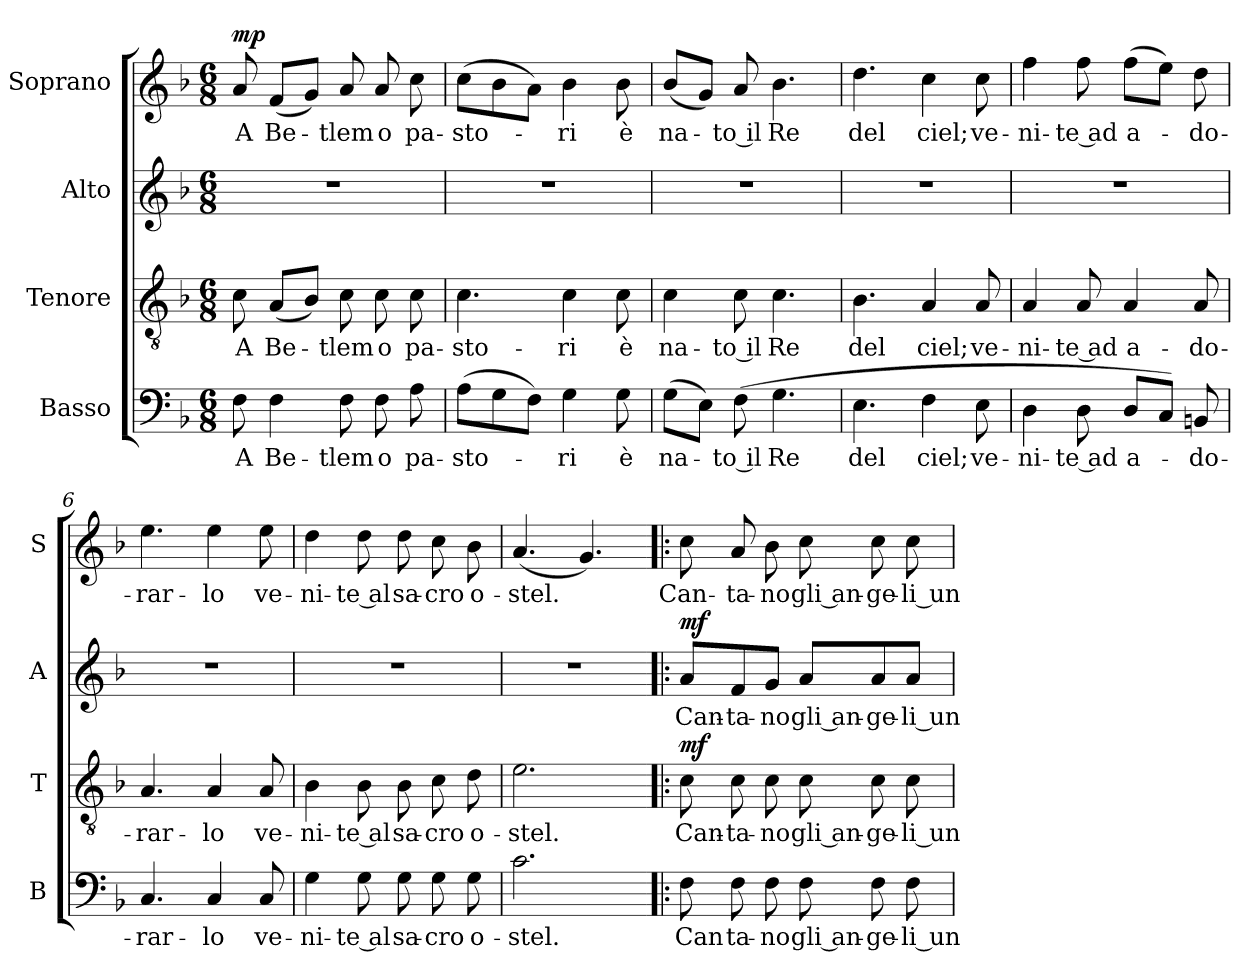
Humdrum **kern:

**kern	**text	**dynam	**kern	**text	**dynam	**kern	**text	**dynam	**kern	**text	**dynam
*part4	*part4	*part4	*part3	*part3	*part3	*part2	*part2	*part2	*part1	*part1	*part1
*staff4	*staff4	*staff4	*staff3	*staff3	*staff3	*staff2	*staff2	*staff2	*staff1	*staff1	*staff1
*I"Basso	*	*	*I"Tenore	*	*	*I"Alto	*	*	*I"Soprano	*	*
*I'B	*	*	*I'T	*	*	*I'A	*	*	*I'S	*	*
!!LO:PB:g=z
*stria5	*	*	*stria5	*	*	*stria5	*	*	*stria5	*	*
*clefF4	*	*	*clefGv2	*	*	*clefG2	*	*	*clefG2	*	*
*k[b-]	*	*	*k[b-]	*	*	*k[b-]	*	*	*k[b-]	*	*
*F:	*	*	*F:	*	*	*F:	*	*	*F:	*	*
*M6/8	*	*	*M6/8	*	*	*M6/8	*	*	*M6/8	*	*
=1	=1	=1	=1	=1	=1	=1	=1	=1	=1	=1	=1
!	!LO:LY:b:cj	!LO:DY:b	!	!LO:LY:b:cj	!	!LO:N:vis=1	!	!	!	!LO:LY:b:cj	!
!	!	!LO:DY:n=1:a	!	!	!	!	!	!	!	!	!LO:DY:b
8F\	A	mp mp	8c\	A	.	2.r	.	.	8a/	A	mp
!	!LO:LY:b:cj	!	!	!LO:LY:b:cj	!	!	!	!	!	!LO:LY:b:cj	!
4F\	Be-	.	(<8A/L	Be-	.	.	.	.	(<8f/L	Be-	.
.	.	.	8B-/J)	.	.	.	.	.	8g/J)	.	.
!	!LO:LY:b:cj	!	!	!LO:LY:b:cj	!	!	!	!	!	!LO:LY:b:cj	!
8F\	-tlem	.	8c\	-tlem	.	.	.	.	8a/	-tlem	.
!	!LO:LY:b:cj	!	!	!LO:LY:b:cj	!	!	!	!	!	!LO:LY:b:cj	!
8F\	o	.	8c\	o	.	.	.	.	8a/	o	.
!	!LO:LY:b:cj	!	!	!LO:LY:b:cj	!	!	!	!	!	!LO:LY:b:cj	!
8A\	pa-	.	8c\	pa-	.	.	.	.	8cc\	pa-	.
=2	=2	=2	=2	=2	=2	=2	=2	=2	=2	=2	=2
!	!LO:LY:b:cj	!	!	!LO:LY:b:cj	!	!LO:N:vis=1	!	!	!	!LO:LY:b:cj	!
(>8A\L	-sto-	.	4.c\	-sto-	.	2.r	.	.	(>8cc\L	-sto-	.
8G\	.	.	.	.	.	.	.	.	8b-\	.	.
8F\J)	.	.	.	.	.	.	.	.	8a\J)	.	.
!	!LO:LY:b:cj	!	!	!LO:LY:b:cj	!	!	!	!	!	!LO:LY:b:cj	!
4G\	-ri	.	4c\	-ri	.	.	.	.	4b-\	-ri	.
!	!LO:LY:b:cj	!	!	!LO:LY:b:cj	!	!	!	!	!	!LO:LY:b:cj	!
8G\	è	.	8c\	è	.	.	.	.	8b-\	è	.
=3	=3	=3	=3	=3	=3	=3	=3	=3	=3	=3	=3
!	!LO:LY:b:cj	!	!	!LO:LY:b:cj	!	!LO:N:vis=1	!	!	!	!LO:LY:b:cj	!
(>8G\L	na-	.	4c\	na-	.	2.r	.	.	(<8b-/L	na-	.
8E\J)	.	.	.	.	.	.	.	.	8g/J)	.	.
!	!LO:LY:b:rj	!	!	!LO:LY:b:rj	!	!	!	!	!	!LO:LY:b:rj	!
(<8F\	-to il	.	8c\	-to il	.	.	.	.	8a/	-to il	.
!	!LO:LY:b:cj	!	!	!LO:LY:b:cj	!	!	!	!	!	!LO:LY:b:cj	!
4.G\	Re	.	4.c\	Re	.	.	.	.	4.b-\	Re	.
!!LO:LB:g=z
=4	=4	=4	=4	=4	=4	=4	=4	=4	=4	=4	=4
!	!LO:LY:b:cj	!	!	!LO:LY:b:cj	!	!LO:N:vis=1	!	!	!	!LO:LY:b:cj	!
4.E\	del	.	4.B-\	del	.	2.r	.	.	4.dd\	del	.
!	!LO:LY:b:cj	!	!	!LO:LY:b:cj	!	!	!	!	!	!LO:LY:b:cj	!
4F\	ciel;	.	4A/	ciel;	.	.	.	.	4cc\	ciel;	.
!	!LO:LY:b:cj	!	!	!LO:LY:b:cj	!	!	!	!	!	!LO:LY:b:cj	!
8E\	ve-	.	8A/	ve-	.	.	.	.	8cc\	ve-	.
=5	=5	=5	=5	=5	=5	=5	=5	=5	=5	=5	=5
!	!LO:LY:b:cj	!	!	!LO:LY:b:cj	!	!LO:N:vis=1	!	!	!	!LO:LY:b:cj	!
4D\	-ni-	.	4A/	-ni-	.	2.r	.	.	4ff\	-ni-	.
!	!LO:LY:b:rj	!	!	!LO:LY:b:rj	!	!	!	!	!	!LO:LY:b:rj	!
8D\	-te ad	.	8A/	-te ad	.	.	.	.	8ff\	-te ad	.
!	!LO:LY:b:cj	!	!	!LO:LY:b:cj	!	!	!	!	!	!LO:LY:b:cj	!
8D/L	a-	.	4A/	a-	.	.	.	.	(>8ff\L	a-	.
8C/J)	.	.	.	.	.	.	.	.	8ee\J)	.	.
!	!LO:LY:b:cj	!	!	!LO:LY:b:cj	!	!	!	!	!	!LO:LY:b:cj	!
8BBn/	-do-	.	8A/	-do-	.	.	.	.	8dd\	-do-	.
=6	=6	=6	=6	=6	=6	=6	=6	=6	=6	=6	=6
!	!LO:LY:b:cj	!	!	!LO:LY:b:cj	!	!LO:N:vis=1	!	!	!	!LO:LY:b:cj	!
4.C/	-rar-	.	4.A/	-rar-	.	2.r	.	.	4.ee\	-rar-	.
!	!LO:LY:b:cj	!	!	!LO:LY:b:cj	!	!	!	!	!	!LO:LY:b:cj	!
4C/	-lo	.	4A/	-lo	.	.	.	.	(4ee\	-lo	.
!	!LO:LY:b:cj	!	!	!LO:LY:b:cj	!	!	!	!	!	!LO:LY:b:cj	!
8C/	ve-	.	8A/	ve-	.	.	.	.	8ee\	ve-	.
!!LO:LB:g=z
=7	=7	=7	=7	=7	=7	=7	=7	=7	=7	=7	=7
!	!LO:LY:b:cj	!	!	!LO:LY:b:cj	!	!LO:N:vis=1	!	!	!	!LO:LY:b:cj	!
4G\	-ni-	.	4B-\	-ni-	.	2.r	.	.	4dd\	-ni-	.
!	!LO:LY:b:rj	!	!	!LO:LY:b:rj	!	!	!	!	!	!LO:LY:b:rj	!
8G\	-te al	.	8B-\	-te al	.	.	.	.	8dd\	-te al	.
!	!LO:LY:b:cj	!	!	!LO:LY:b:cj	!	!	!	!	!	!LO:LY:b:cj	!
8G\	sa-	.	8B-\	sa-	.	.	.	.	8dd\	sa-	.
!	!LO:LY:b:cj	!	!	!LO:LY:b:cj	!	!	!	!	!	!LO:LY:b:cj	!
8G\	-cro	.	8c\	-cro	.	.	.	.	8cc\	-cro	.
!	!LO:LY:b:cj	!	!	!LO:LY:b:cj	!	!	!	!	!	!LO:LY:b:cj	!
8G\	o-	.	8d\	o-	.	.	.	.	8b-\	o-	.
=8	=8	=8	=8	=8	=8	=8	=8	=8	=8	=8	=8
!	!LO:LY:b:cj	!	!	!LO:LY:b:cj	!	!LO:N:vis=1	!	!	!	!LO:LY:b	!
2.c\	-stel.	.	2.e\	-stel.	.	2.r	.	.	(<4.a/	-stel.	.
.	.	.	.	.	.	.	.	.	4.g/)	.	.
=9!|:	=9!|:	=9!|:	=9!|:	=9!|:	=9!|:	=9!|:	=9!|:	=9!|:	=9!|:	=9!|:	=9!|:
!	!LO:LY:b:cj	!LO:DY:b	!	!LO:LY:b:cj	!	!	!LO:LY:b:cj	!	!	!LO:LY:b:cj	!
!	!	!LO:DY:n=1:a	!	!	!LO:DY:a	!	!	!LO:DY:a	!	!	!
8F\	Can	mf mf	8c\	Can-	mf	8a/L	Can-	mf	8cc\	Can-	.
!	!LO:LY:b:cj	!	!	!LO:LY:b:cj	!	!	!LO:LY:b:cj	!	!	!LO:LY:b:cj	!
8F\	ta-	.	8c\	-ta-	.	8f/	-ta-	.	8a/	-ta-	.
!	!LO:LY:b:cj	!	!	!LO:LY:b:cj	!	!	!LO:LY:b:cj	!	!	!LO:LY:b:cj	!
8F\	-no	.	8c\	-no	.	8g/J	-no	.	8b-\	-no	.
!	!LO:LY:b:rj	!	!	!LO:LY:b:rj	!	!	!LO:LY:b:rj	!	!	!LO:LY:b:rj	!
8F\	gli an-	.	8c\	gli an-	.	8a/L	gli an-	.	8cc\	gli an-	.
!	!LO:LY:b:cj	!	!	!LO:LY:b:cj	!	!	!LO:LY:b:cj	!	!	!LO:LY:b:cj	!
8F\	-ge-	.	8c\	-ge-	.	8a/	-ge-	.	8cc\	-ge-	.
!	!LO:LY:b:rj	!	!	!LO:LY:b:rj	!	!	!LO:LY:b:rj	!	!	!LO:LY:b:rj	!
8F\	-li un	.	8c\	-li un	.	8a/J	-li un	.	8cc\	-li un	.
=	=	=	=	=	=	=	=	=	=	=	=
*-	*-	*-	*-	*-	*-	*-	*-	*-	*-	*-	*-
